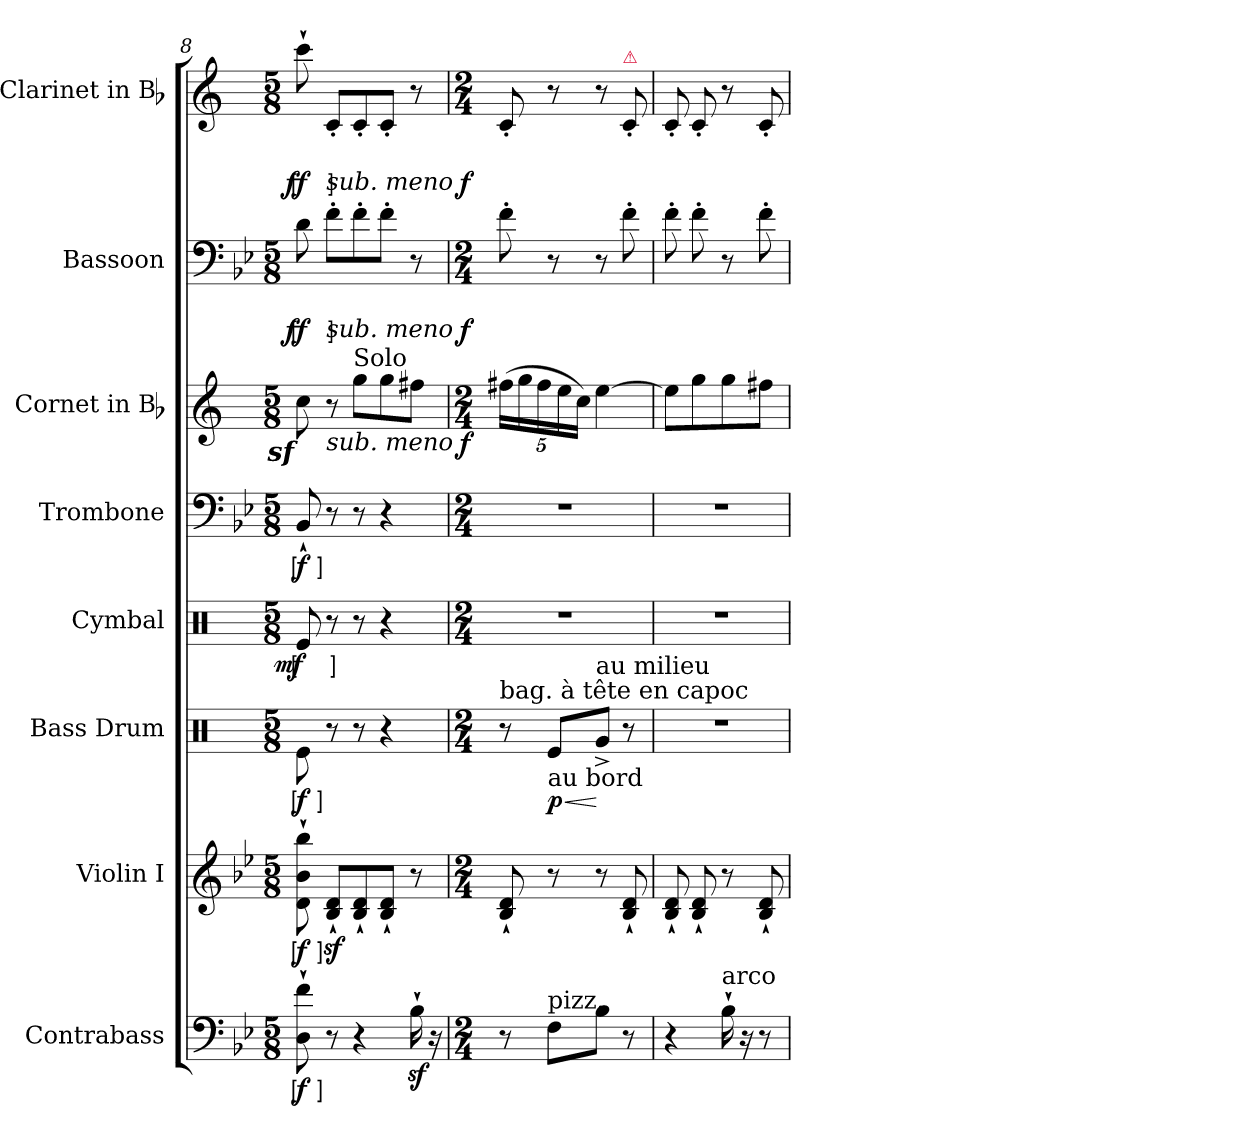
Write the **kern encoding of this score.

**kern	**dynam	**kern	**dynam	**kern	**dynam	**kern	**dynam	**kern	**dynam	**kern	**dynam	**kern	**dynam	**kern	**dynam
*part8	*part8	*part7	*part7	*part6	*part6	*part5	*part5	*part4	*part4	*part3	*part3	*part2	*part2	*part1	*part1
*staff8	*staff8	*staff7	*staff7	*staff6	*staff6	*staff5	*staff5	*staff4	*staff4	*staff3	*staff3	*staff2	*staff2	*staff1	*staff1
*I"Contrabass	*	*I"Violin I	*	*I"Bass Drum	*	*I"Cymbal	*	*I"Trombone	*	*I"Cornet in Bb	*	*I"Bassoon	*	*I"Clarinet in Bb	*
*I'Cb.	*	*I'Vln. I	*	*I'B. D.	*	*I'Cym.	*	*I'Tbn.	*	*	*	*I'Bsn.	*	*I'Cl.	*
*clefF4	*	*clefG2	*	*clefX	*	*clefX	*	*clefF4	*	*clefG2	*	*clefF4	*	*clefG2	*
*ITrd7c12	*	*	*	*	*	*	*	*	*	*ITrd1c2	*	*	*	*ITrd1c2	*
*k[b-e-]	*	*k[b-e-]	*	*k[]	*	*k[]	*	*k[b-e-]	*	*k[b-e-]	*	*k[b-e-]	*	*k[b-e-]	*
*B-:	*	*B-:	*	*C:	*	*C:	*	*B-:	*	*B-:	*	*B-:	*	*B-:	*
*M5/8	*	*M5/8	*	*M5/8	*	*M5/8	*	*M5/8	*	*M5/8	*	*M5/8	*	*M5/8	*
=8	=8	=8	=8	=8	=8	=8	=8	=8	=8	=8	=8	=8	=8	=8	=8
!	!LO:DY:rj:ed=brack	!	!LO:DY:rj:ed=brack	!	!LO:DY:rj:ed=brack	!	!LO:DY:rj:ed=brack	!	!LO:DY:rj:ed=brack	!LO:DY:rj:ed=brack	!	!	!LO:DY:rj:ed=brack	!	!LO:DY:rj:ed=brack
8DD` 8F`	f	8d` 8b-` 8bb-`	f	8Re\	f	8Re/	mf	8BB-`	f	8b-z	.	8d	ff	8bb-`	ff
!	!	!LO:DY:t=%s  secco	!	!	!	!	!	!	!	!	!LO:DY:t=sub. meno %s	!	!LO:DY:t=sub. meno %s	!	!LO:DY:t=sub. meno %s
8r	.	8B-z` 8dz`L	.	8r	.	8r	.	8r	.	8r	f	8f'L	f	8B-'L	f
!	!	!	!	!	!	!	!	!	!	!LO:TX:a:t=Solo	!	!	!	!	!
4r	.	8B-` 8d`	.	8r	.	8r	.	8r	.	8ffL	.	8f'	.	8B-'	.
.	.	8B-` 8d`J	.	4r	.	4r	.	4r	.	8ff	.	8f'J	.	8B-'J	.
!LO:DY:t=%s  secco	!	!	!	!	!	!	!	!	!	!	!	!	!	!	!
16BB-z`	.	8r	.	.	.	.	.	.	.	8eenJ	.	8r	.	8r	.
16r	.	.	.	.	.	.	.	.	.	.	.	.	.	.	.
=9	=9	=9	=9	=9	=9	=9	=9	=9	=9	=9	=9	=9	=9	=9	=9
*M2/4	*	*M2/4	*	*M2/4	*	*M2/4	*	*M2/4	*	*M2/4	*	*M2/4	*	*M2/4	*
!	!	!	!	!LO:TX:a:t=bag. à tête en capoc	!	!	!	!	!	!	!	!	!	!	!
8r	.	8B-` 8d`	.	8r	.	2r	.	2r	.	(20eenLL	.	8f'	.	8B-'	.
.	.	.	.	.	.	.	.	.	.	20ff	.	.	.	.	.
.	.	.	.	.	.	.	.	.	.	20ee	.	.	.	.	.
!	!	!	!	!LO:TX:b:t=au bord	!	!	!	!	!	!	!	!	!	!	!
!LO:TX:a:t=pizz.	!	!	!	!	!	!	!	!	!	!	!	!	!	!	!
!	!	!	!	!	!LO:HP:b	!	!	!	!	!	!	!	!	!	!
8FFL	.	8r	.	8ReL	< p	.	.	.	.	.	.	8r	.	8r	.
.	.	.	.	.	.	.	.	.	.	20dd	.	.	.	.	.
.	.	.	.	.	.	.	.	.	.	20b-JJ)	.	.	.	.	.
!	!	!	!	!LO:TX:a:t=au milieu	!	!	!	!	!	!	!	!	!	!	!
8BB-J	.	8r	.	8Rg^J	[	.	.	.	.	[4dd	.	8r	.	8r	.
!	!	!	!	!	!	!	!	!	!	!	!	!	!	!LO:TX:a:color=crimson:t=⚠	!
8r	.	8B-` 8d`	.	8r	.	.	.	.	.	.	.	8f'	.	8B-'	.
=10	=10	=10	=10	=10	=10	=10	=10	=10	=10	=10	=10	=10	=10	=10	=10
4r	.	8B-` 8d`	.	2r	.	2r	.	2r	.	8ddL]	.	8f'	.	8B-'	.
.	.	8B-` 8d`	.	.	.	.	.	.	.	8ff	.	8f'	.	8B-'	.
!LO:TX:a:t=arco	!	!	!	!	!	!	!	!	!	!	!	!	!	!	!
16BB-`	.	8r	.	.	.	.	.	.	.	8ff	.	8r	.	8r	.
16r	.	.	.	.	.	.	.	.	.	.	.	.	.	.	.
8r	.	8B-` 8d`	.	.	.	.	.	.	.	8eenJ	.	8f'	.	8B-'	.
=	=	=	=	=	=	=	=	=	=	=	=	=	=	=	=
*-	*-	*-	*-	*-	*-	*-	*-	*-	*-	*-	*-	*-	*-	*-	*-
